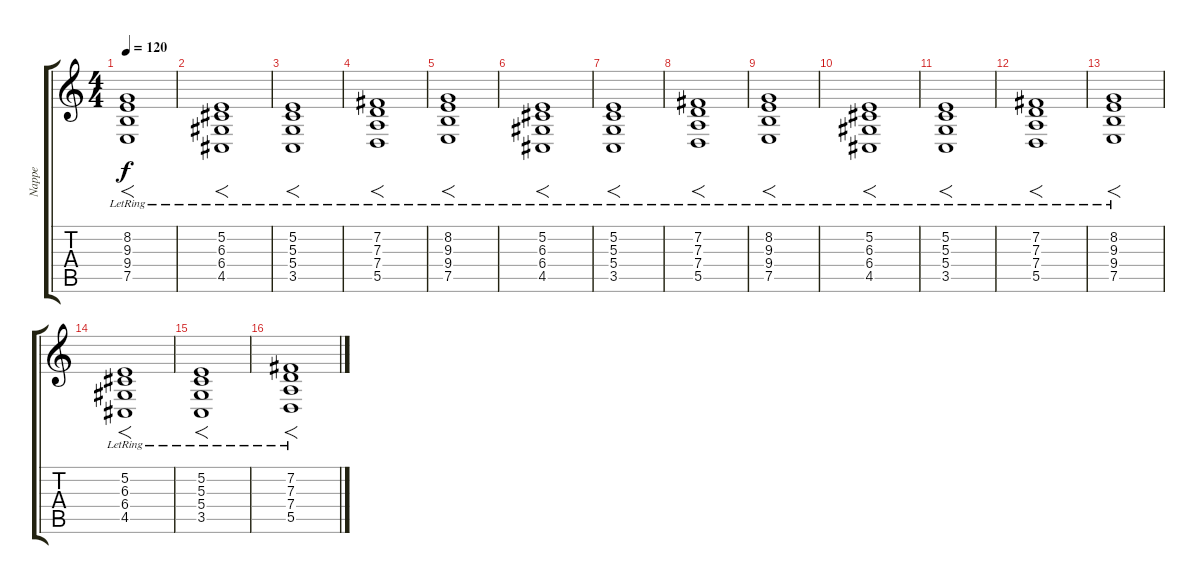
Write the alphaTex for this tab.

\track ("Nappe" "Nappe") {instrument fx4atmosphere}
\staff {score tabs}
\tuning (E4 B3 G3 D3 A2 E2) {hide}
\ts (4 4)
\tempo 120
\clef g2
\ks c
(8.2{lr} 9.3{lr} 9.4{lr} 7.5{lr}).1{f dy f} |
(5.2{lr} 6.3{lr} 6.4{lr} 4.5{lr}).1{f} |
(5.2{lr} 5.3{lr} 5.4{lr} 3.5{lr}).1{f} |
(7.2{lr} 7.3{lr} 7.4{lr} 5.5{lr}).1{f} |
(8.2{lr} 9.3{lr} 9.4{lr} 7.5{lr}).1{f} |
(5.2{lr} 6.3{lr} 6.4{lr} 4.5{lr}).1{f} |
(5.2{lr} 5.3{lr} 5.4{lr} 3.5{lr}).1{f} |
(7.2{lr} 7.3{lr} 7.4{lr} 5.5{lr}).1{f} |
(8.2{lr} 9.3{lr} 9.4{lr} 7.5{lr}).1{f} |
(5.2{lr} 6.3{lr} 6.4{lr} 4.5{lr}).1{f} |
(5.2{lr} 5.3{lr} 5.4{lr} 3.5{lr}).1{f} |
(7.2{lr} 7.3{lr} 7.4{lr} 5.5{lr}).1{f} |
(8.2{lr} 9.3{lr} 9.4{lr} 7.5{lr}).1{f} |
(5.2{lr} 6.3{lr} 6.4{lr} 4.5{lr}).1{f} |
(5.2{lr} 5.3{lr} 5.4{lr} 3.5{lr}).1{f} |
(7.2{lr} 7.3{lr} 7.4{lr} 5.5{lr}).1{f}
